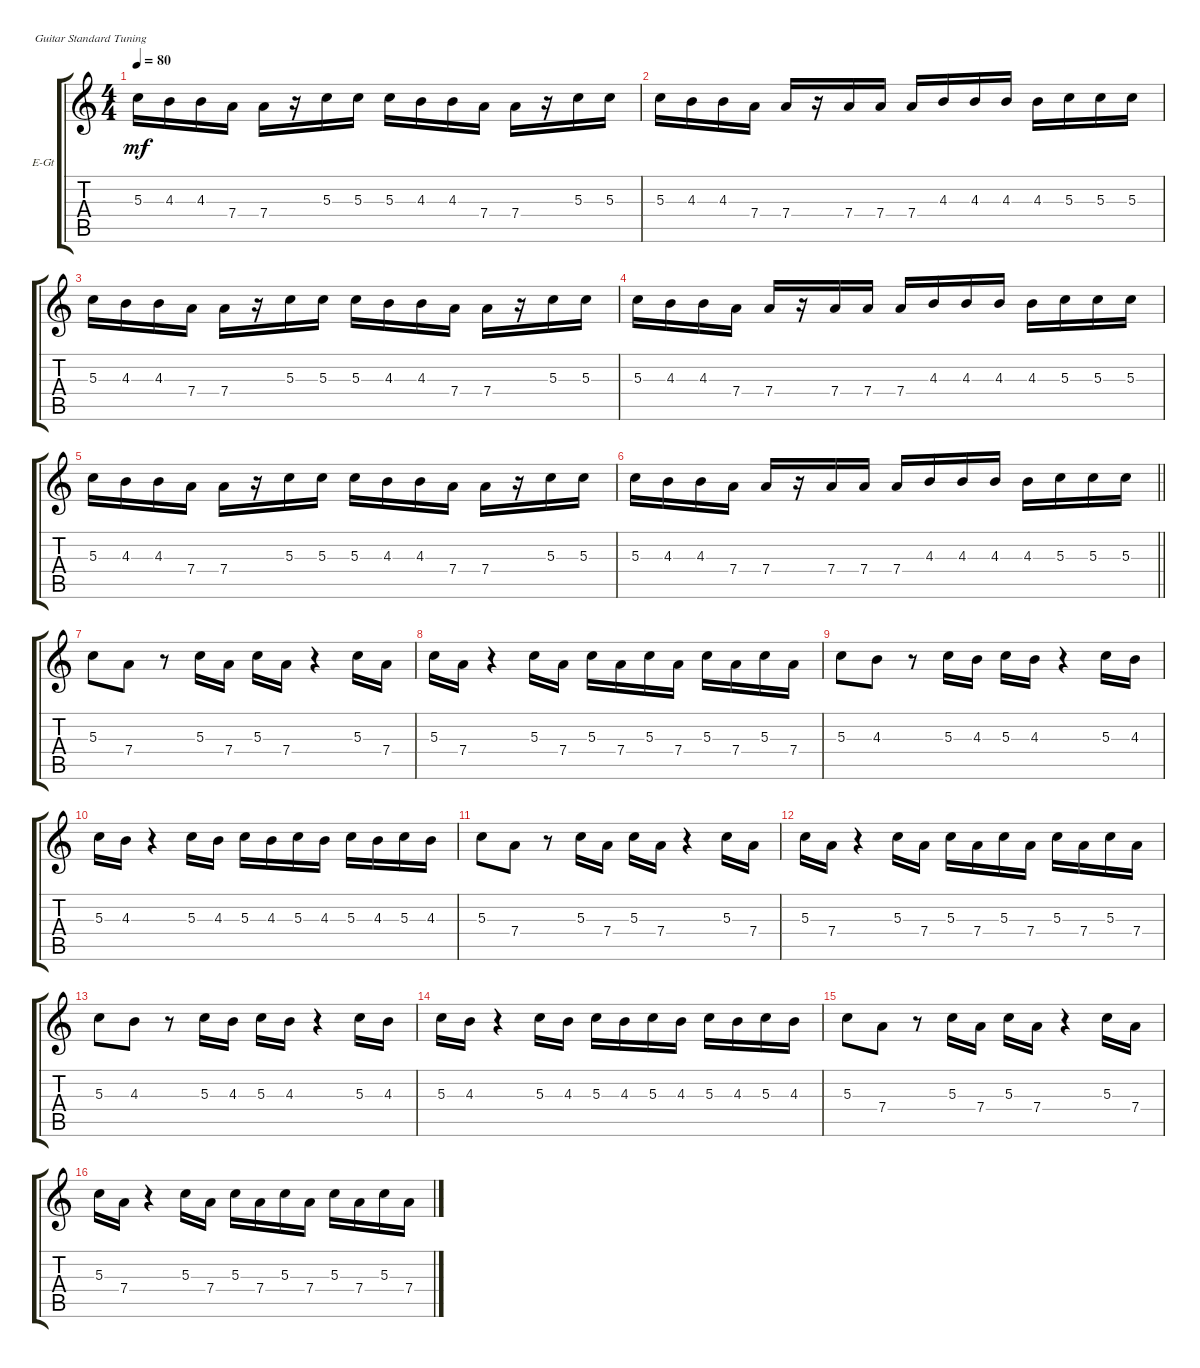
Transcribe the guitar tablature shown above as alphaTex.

\defaultSystemsLayout 4
\bracketExtendMode groupsimilarinstruments
\firstSystemTrackNameOrientation horizontal
\otherSystemsTrackNameOrientation horizontal
\track ("Electric Guitar" "E-Gt") {instrument electricguitarclean}
\staff {score tabs}
\tuning (E4 B3 G3 D3 A2 E2)
\ts (4 4)
\tempo 80
\clef g2
\ks c
5.3.16{dy mf} 4.3.16 4.3.16 7.4.16 7.4.16 r.16 5.3.16 5.3.16 5.3.16 4.3.16 4.3.16 7.4.16 7.4.16 r.16 5.3.16 5.3.16 |
5.3.16 4.3.16 4.3.16 7.4.16 7.4.16 r.16 7.4.16 7.4.16 7.4.16 4.3.16 4.3.16 4.3.16 4.3.16 5.3.16 5.3.16 5.3.16 |
5.3.16 4.3.16 4.3.16 7.4.16 7.4.16 r.16 5.3.16 5.3.16 5.3.16 4.3.16 4.3.16 7.4.16 7.4.16 r.16 5.3.16 5.3.16 |
5.3.16 4.3.16 4.3.16 7.4.16 7.4.16 r.16 7.4.16 7.4.16 7.4.16 4.3.16 4.3.16 4.3.16 4.3.16 5.3.16 5.3.16 5.3.16 |
5.3.16 4.3.16 4.3.16 7.4.16 7.4.16 r.16 5.3.16 5.3.16 5.3.16 4.3.16 4.3.16 7.4.16 7.4.16 r.16 5.3.16 5.3.16 |
\barLineRight lightlight
5.3.16 4.3.16 4.3.16 7.4.16 7.4.16 r.16 7.4.16 7.4.16 7.4.16 4.3.16 4.3.16 4.3.16 4.3.16 5.3.16 5.3.16 5.3.16 |
5.3.8 7.4.8 r.8 5.3.16 7.4.16 5.3.16 7.4.16 r.4 5.3.16 7.4.16 |
5.3.16 7.4.16 r.4 5.3.16 7.4.16 5.3.16 7.4.16 5.3.16 7.4.16 5.3.16 7.4.16 5.3.16 7.4.16 |
5.3.8 4.3.8 r.8 5.3.16 4.3.16 5.3.16 4.3.16 r.4 5.3.16 4.3.16 |
5.3.16 4.3.16 r.4 5.3.16 4.3.16 5.3.16 4.3.16 5.3.16 4.3.16 5.3.16 4.3.16 5.3.16 4.3.16 |
5.3.8 7.4.8 r.8 5.3.16 7.4.16 5.3.16 7.4.16 r.4 5.3.16 7.4.16 |
5.3.16 7.4.16 r.4 5.3.16 7.4.16 5.3.16 7.4.16 5.3.16 7.4.16 5.3.16 7.4.16 5.3.16 7.4.16 |
5.3.8 4.3.8 r.8 5.3.16 4.3.16 5.3.16 4.3.16 r.4 5.3.16 4.3.16 |
5.3.16 4.3.16 r.4 5.3.16 4.3.16 5.3.16 4.3.16 5.3.16 4.3.16 5.3.16 4.3.16 5.3.16 4.3.16 |
5.3.8 7.4.8 r.8 5.3.16 7.4.16 5.3.16 7.4.16 r.4 5.3.16 7.4.16 |
5.3.16 7.4.16 r.4 5.3.16 7.4.16 5.3.16 7.4.16 5.3.16 7.4.16 5.3.16 7.4.16 5.3.16 7.4.16
